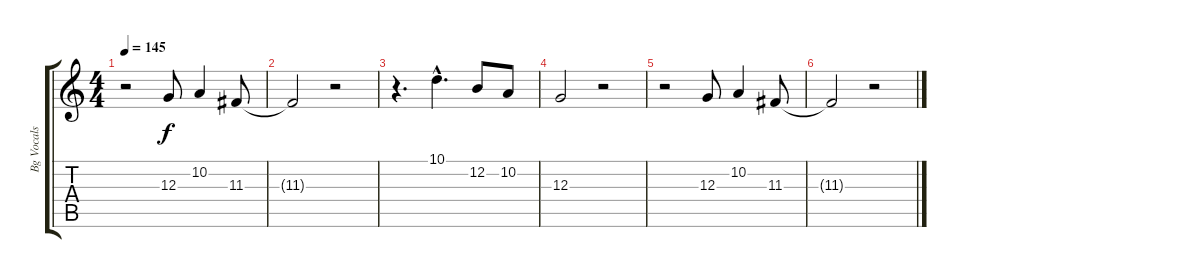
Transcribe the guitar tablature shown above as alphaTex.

\track ("Bg Vocals" "Bg Vocals") {instrument oboe}
\staff {score tabs}
\tuning (E4 B3 G3 D3 A2 E2) {hide}
\ts (4 4)
\tempo 145
\clef g2
\ks c
r.2{dy f} 12.3.8 10.2.4 11.3.8 |
11.3{t}.2 r.2 |
r.4{d} 10.1{hac}.4{d} 12.2.8 10.2.8 |
12.3.2 r.2 |
r.2 12.3.8 10.2.4 11.3.8 |
11.3{t}.2 r.2
